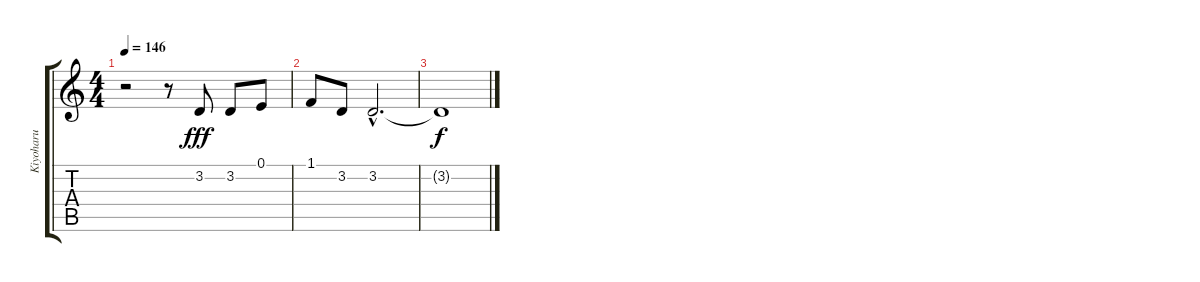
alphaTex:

\track ("Kiyoharu " "Kiyoharu ") {instrument englishhorn}
\staff {score tabs}
\tuning (E4 B3 G3 D3 A2 E2) {hide}
\ts (4 4)
\tempo 146
\clef g2
\ks c
r.2{dy f} r.8 3.2.8{dy fff} 3.2.8 0.1.8 |
1.1.8 3.2.8 3.2{hac}.2{d} |
3.2{t}.1{dy f}
